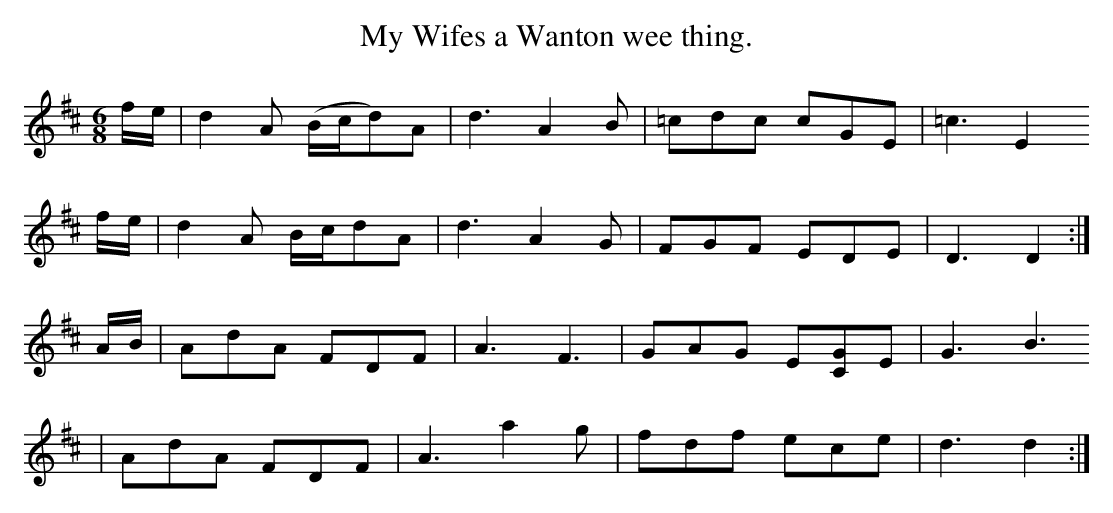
X:1
T:My Wifes a Wanton wee thing.
L:1/8
M:6/8
K:D
f/e/|d2A (B/c/d)A|d3 A2B|=cdc cGE   |=c3 E2
f/e/|d2A  B/c/dA |d3 A2G| FGF EDE   | D3 D2:|
A/B/|AdA  FDF    |A3 F3 | GAG E[GC]E| G3 B3
    |AdA  FDF    |A3 a2g| fdf ece   | d3 d2:|
